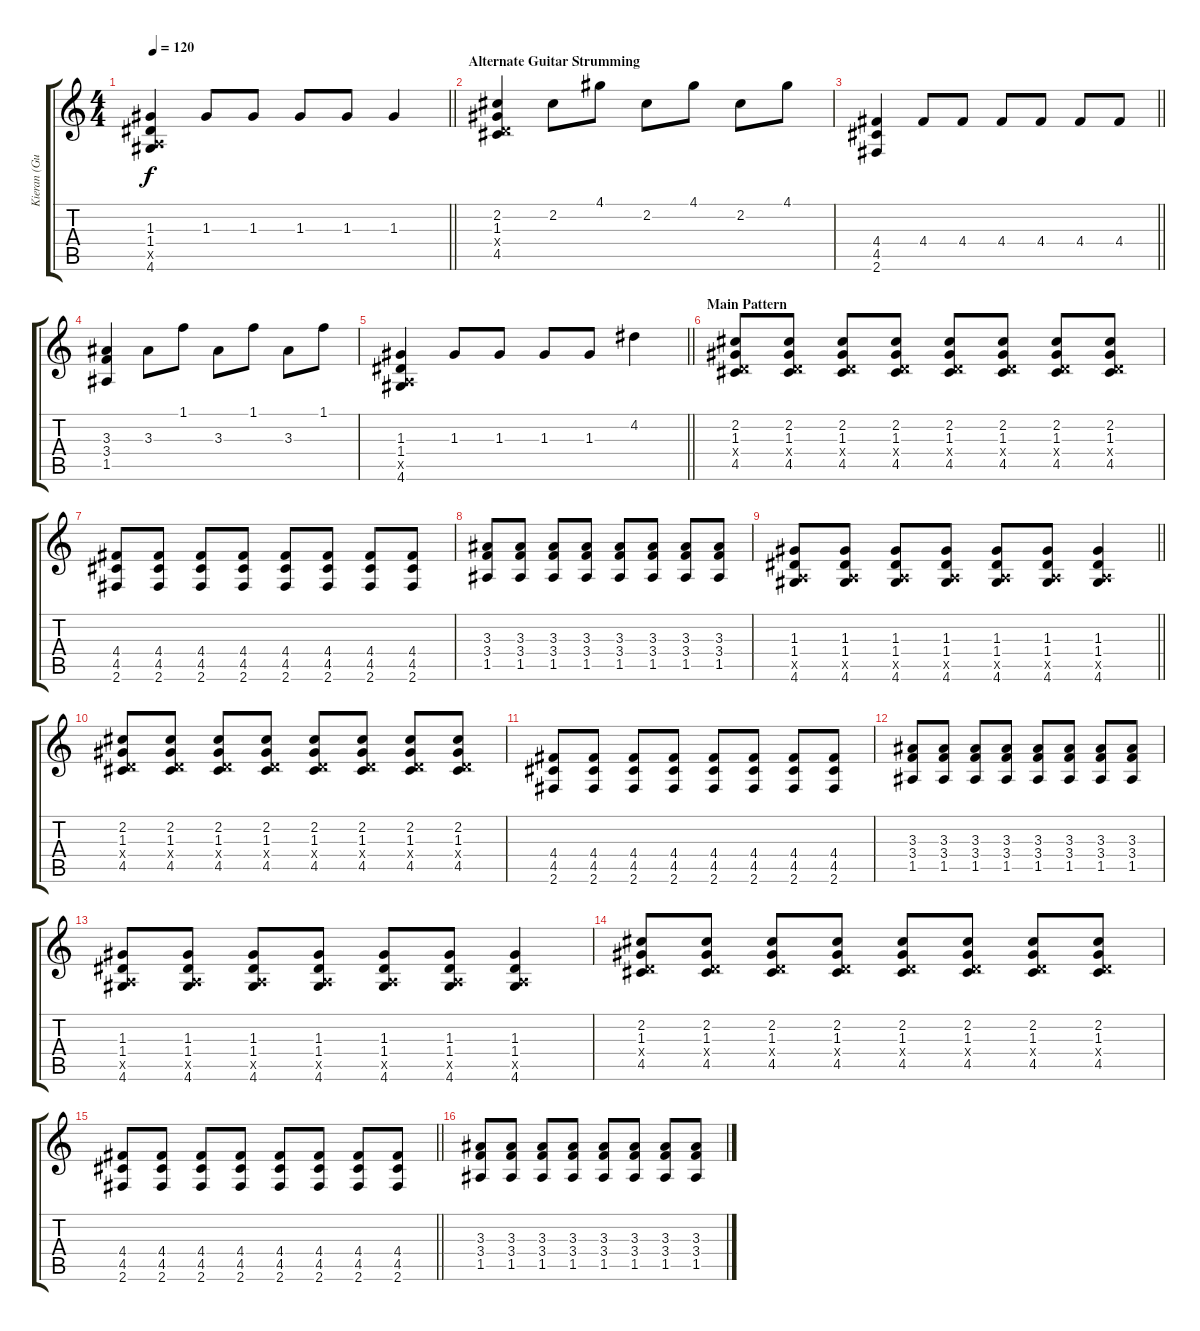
\track ("Kieran (Guitar)" "Kieran (Gu") {instrument acousticguitarnylon}
\staff {score tabs}
\tuning (E4 B3 G3 D3 A2 E2) {hide}
\ts (4 4)
\tempo 120
\clef g2
\barLineRight lightlight
\ks c
(1.3 1.4 0.5{x} 4.6).4{dy f} 1.3.8 1.3.8 1.3.8 1.3.8 1.3.4 |
\section ("" "Alternate Guitar Strumming")
(2.2 1.3 0.4{x} 4.5).4 2.2.8 4.1.8 2.2.8 4.1.8 2.2.8 4.1.8 |
\barLineRight lightlight
(4.4 4.5 2.6).4 4.4.8 4.4.8 4.4.8 4.4.8 4.4.8 4.4.8 |
(3.3 3.4 1.5).4 3.3.8 1.1.8 3.3.8 1.1.8 3.3.8 1.1.8 |
\barLineRight lightlight
(1.3 1.4 0.5{x} 4.6).4 1.3.8 1.3.8 1.3.8 1.3.8 4.2.4 |
\section ("" "Main Pattern")
(2.2 1.3 0.4{x} 4.5).8 (2.2 1.3 0.4{x} 4.5).8 (2.2 1.3 0.4{x} 4.5).8 (2.2 1.3 0.4{x} 4.5).8 (2.2 1.3 0.4{x} 4.5).8 (2.2 1.3 0.4{x} 4.5).8 (2.2 1.3 0.4{x} 4.5).8 (2.2 1.3 0.4{x} 4.5).8 |
(4.4 4.5 2.6).8 (4.4 4.5 2.6).8 (4.4 4.5 2.6).8 (4.4 4.5 2.6).8 (4.4 4.5 2.6).8 (4.4 4.5 2.6).8 (4.4 4.5 2.6).8 (4.4 4.5 2.6).8 |
(3.3 3.4 1.5).8 (3.3 3.4 1.5).8 (3.3 3.4 1.5).8 (3.3 3.4 1.5).8 (3.3 3.4 1.5).8 (3.3 3.4 1.5).8 (3.3 3.4 1.5).8 (3.3 3.4 1.5).8 |
\barLineRight lightlight
(1.3 1.4 0.5{x} 4.6).8 (1.3 1.4 0.5{x} 4.6).8 (1.3 1.4 0.5{x} 4.6).8 (1.3 1.4 0.5{x} 4.6).8 (1.3 1.4 0.5{x} 4.6).8 (1.3 1.4 0.5{x} 4.6).8 (1.3 1.4 0.5{x} 4.6).4 |
(2.2 1.3 0.4{x} 4.5).8 (2.2 1.3 0.4{x} 4.5).8 (2.2 1.3 0.4{x} 4.5).8 (2.2 1.3 0.4{x} 4.5).8 (2.2 1.3 0.4{x} 4.5).8 (2.2 1.3 0.4{x} 4.5).8 (2.2 1.3 0.4{x} 4.5).8 (2.2 1.3 0.4{x} 4.5).8 |
(4.4 4.5 2.6).8 (4.4 4.5 2.6).8 (4.4 4.5 2.6).8 (4.4 4.5 2.6).8 (4.4 4.5 2.6).8 (4.4 4.5 2.6).8 (4.4 4.5 2.6).8 (4.4 4.5 2.6).8 |
(3.3 3.4 1.5).8 (3.3 3.4 1.5).8 (3.3 3.4 1.5).8 (3.3 3.4 1.5).8 (3.3 3.4 1.5).8 (3.3 3.4 1.5).8 (3.3 3.4 1.5).8 (3.3 3.4 1.5).8 |
(1.3 1.4 0.5{x} 4.6).8 (1.3 1.4 0.5{x} 4.6).8 (1.3 1.4 0.5{x} 4.6).8 (1.3 1.4 0.5{x} 4.6).8 (1.3 1.4 0.5{x} 4.6).8 (1.3 1.4 0.5{x} 4.6).8 (1.3 1.4 0.5{x} 4.6).4 |
(2.2 1.3 0.4{x} 4.5).8 (2.2 1.3 0.4{x} 4.5).8 (2.2 1.3 0.4{x} 4.5).8 (2.2 1.3 0.4{x} 4.5).8 (2.2 1.3 0.4{x} 4.5).8 (2.2 1.3 0.4{x} 4.5).8 (2.2 1.3 0.4{x} 4.5).8 (2.2 1.3 0.4{x} 4.5).8 |
\barLineRight lightlight
(4.4 4.5 2.6).8 (4.4 4.5 2.6).8 (4.4 4.5 2.6).8 (4.4 4.5 2.6).8 (4.4 4.5 2.6).8 (4.4 4.5 2.6).8 (4.4 4.5 2.6).8 (4.4 4.5 2.6).8 |
(3.3 3.4 1.5).8 (3.3 3.4 1.5).8 (3.3 3.4 1.5).8 (3.3 3.4 1.5).8 (3.3 3.4 1.5).8 (3.3 3.4 1.5).8 (3.3 3.4 1.5).8 (3.3 3.4 1.5).8
